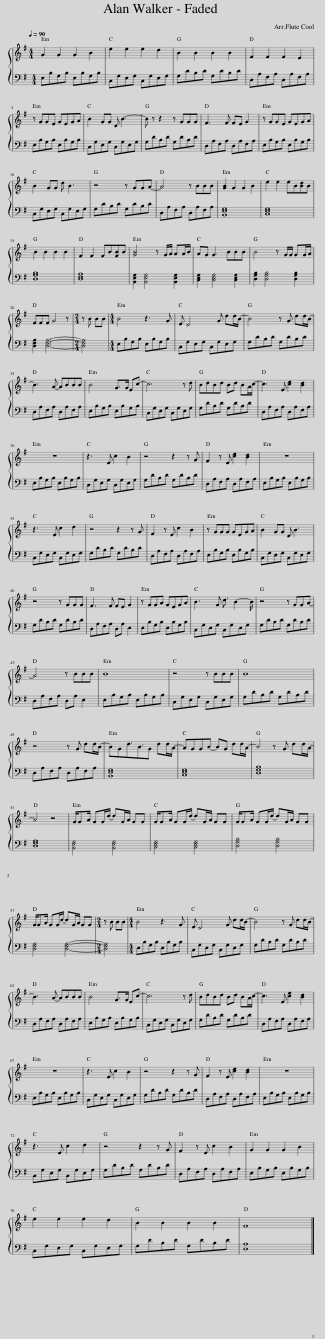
X:1
%%score { 1 | 2 }
L:1/8
Q:1/4=90
M:4/4
I:linebreak $
K:G
V:1 treble
V:2 bass
V:1
 G2 G2 G2 B2 | e2 e2 e2 d2 | B2 B2 B2 B2 | F2 F2 F2 E2 |$ z GGE GEGA | %5
 B2 GG D B3- | B z z2 z GGG | F3 F FE G2 | z GGE GEGA |$ B2 GG d B3 | %10
 z4 z GGA- | A4 z BBB | [GB]2 G2 G2 B2 | e2 e2 eB[Bd]B |$ B2 B2 B2 B2 | %15
 F2 F2 FB[FB]B | [GB]4 z G/A/ AA/B/ | AG G3 BBB | B4 z G/G/ GG/A/ |$ FFF G4 z | %20
[M:2/4] z B BB |[M:4/4] B4 z3 G | E D4 G dd/B/- | B4 z G dd/B/- |$ B3 A- ABBB | %25
 B4 G>G Ec- | c6 z d | BdBd Bd BA/c/- | c3 E [ce]2 [Bd]2 |$ z8 | %30
 z3 E c2 B2 | z4 z2 z G | F2 z E [ce]2 [Bd]2 | z8 |$ z3 E c2 d2 | %35
 z4 z2 z G | F2 z E c2 B2 | z GGG GEGA | B2 GG D B3 |$ z4 z GGG | %40
 F3 F FE G2 | z GGA GEGA | B3 G d3/2 B2- B/ | z4 z GGA- |$ A4 z BBB | %45
 B8 | z4 z BBB | B8 |$ z4 z G dd/B/- | BGd3/2B3/2G dd/A/- | %50
 AGGB- BG dd/A/- | A4 z G dd/A/- |$ A4 z4 | G/GA/ GG/d/- dG/A/ GG | G/GA/ GG/d/- dG/A/ GG | %55
 G/GA/ GG/d/- dG/A/ GG |$ G/GA/ GG/d/- dG/A/ GG |[M:2/4] z B BB |[M:4/4] B4 z3 G | E D4 G dd/B/- | %60
 B4 z G dd/B/- |$ B3 A- ABBB | B4 G>G Ec- | c6 z d | BdBd Bd BA/c/- | %65
 c3 E [ce]2 [Bd]2 |$ z8 | z3 E c2 B2 | z4 z2 z G | F2 z E [ce]2 [Bd]2 | %70
 z8 |$ z3 E c2 d2 | z4 z2 z G | F2 z E c2 B2 | G2 G2 G2 B2 |$ %75
 e2 e2 e2 d2 | B2 B2 B2 B2 | F8 |] %78
V:2
 E,B,G,B, E,B,G,B, | C,G,E,G, C,G,E,G, | G,DB,D G,DB,D | D,A,F,A, D,A,F,A, |$ E,B,G,B, E,B,G,B, | %5
 C,G,E,G, C,G,E,G, | G,DB,D G,DB,D | D,A,F,A, D,A,F,A, | E,B,G,B, E,B,G,B, |$ C,G,E,G, C,G,E,G, | %10
 G,DB,D G,DB,D | D,A,F,A, D,A,F,A, | [B,,E,G,]8 | [C,E,G,]8 |$ [D,G,B,]8 | %15
 [D,F,A,]8 | [B,,E,G,]2 [B,,E,G,]4 [B,,E,G,]2 | [C,E,G,]2 [C,E,G,]4 [C,E,G,]2 | [D,G,B,]2 [D,G,B,]4 [D,G,B,]2 |$ [D,F,A,]2 [D,F,A,]6- | %20
[M:2/4] [D,F,A,]4 |[M:4/4] E,B,G,B, E,B,G,B, | C,G,E,G, C,G,E,G, | G,DB,D G,DB,D |$ D,A,F,A, D,A,F,A, | %25
 E,B,G,B, E,B,G,B, | C,G,E,G, C,G,E,G, | G,DB,D G,DB,D | D,A,F,A, D,A,F,A, |$ E,B,G,B, E,B,G,B, | %30
 C,G,E,G, C,G,E,G, | G,DB,D G,DB,D | D,A,F,A, D,A,F,A, | E,B,G,B, E,B,G,B, |$ C,G,E,G, C,G,E,G, | %35
 G,DB,D G,DB,D | D,A,F,A, D,A,F,A, | E,B,G,B, E,B,G,B, | C,G,E,G, C,G,E,G, |$ G,DB,D G,DB,D | %40
 D,A,F,A, D,A, E,2 | E,B,G,B, E,B,G,B, | C,G,E,G, C,G,E,G, | G,DB,D G,DB,D |$ D,A,F,A, D,A, E,2 | %45
 E,B,G,B, E,B,G,B, | C,G,E,G, C,G,E,G, | G,DB,D G,DB,D |$ D,A,F,A, D,A,F,A, | [B,,E,G,]8 | %50
 [C,E,G,]8 | [D,G,B,]8 |$ [D,F,A,]8 | [B,,E,G,]4 [B,,E,G,]4 | [C,E,G,]4 [C,E,G,]4 | %55
 [D,G,B,]4 [D,G,B,]4 |$ [D,F,A,]4 [D,F,A,]4- |[M:2/4] [D,F,A,]4 |[M:4/4] E,B,G,B, E,B,G,B, | C,G,E,G, C,G,E,G, | %60
 G,DB,D G,DB,D |$ D,A,F,A, D,A,F,A, | E,B,G,B, E,B,G,B, | C,G,E,G, C,G,E,G, | G,DB,D G,DB,D | %65
 D,A,F,A, D,A,F,A, |$ E,B,G,B, E,B,G,B, | C,G,E,G, C,G,E,G, | G,DB,D G,DB,D | D,A,F,A, D,A,F,A, | %70
 E,B,G,B, E,B,G,B, |$ C,G,E,G, C,G,E,G, | G,DB,D G,DB,D | D,A,F,A, D,A,F,A, | E,B,G,B, E,B,G,B, |$ %75
 C,G,E,G, C,G,E,G, | G,DB,D G,DB,D | [D,A,]8 |] %78
